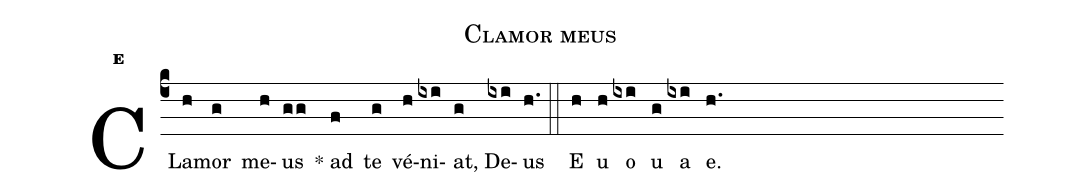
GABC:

name:Clamor meus;
office-part:Antiphona;
mode:e;
%%
name: Untitled Document;
supertitle:;
title: Clamor meus;
subtitle:;
text-left:;
text-right:;
annotation:;
%%
(c4) CLa(h)mor(g) me(h)us(gg) * ad(f) te(g) vé(h)ni(ixi)at(g), De(ixi)us(h.) (::) E(h) u(h) o(ixi) u(g) a(ixi) e.(h.)
